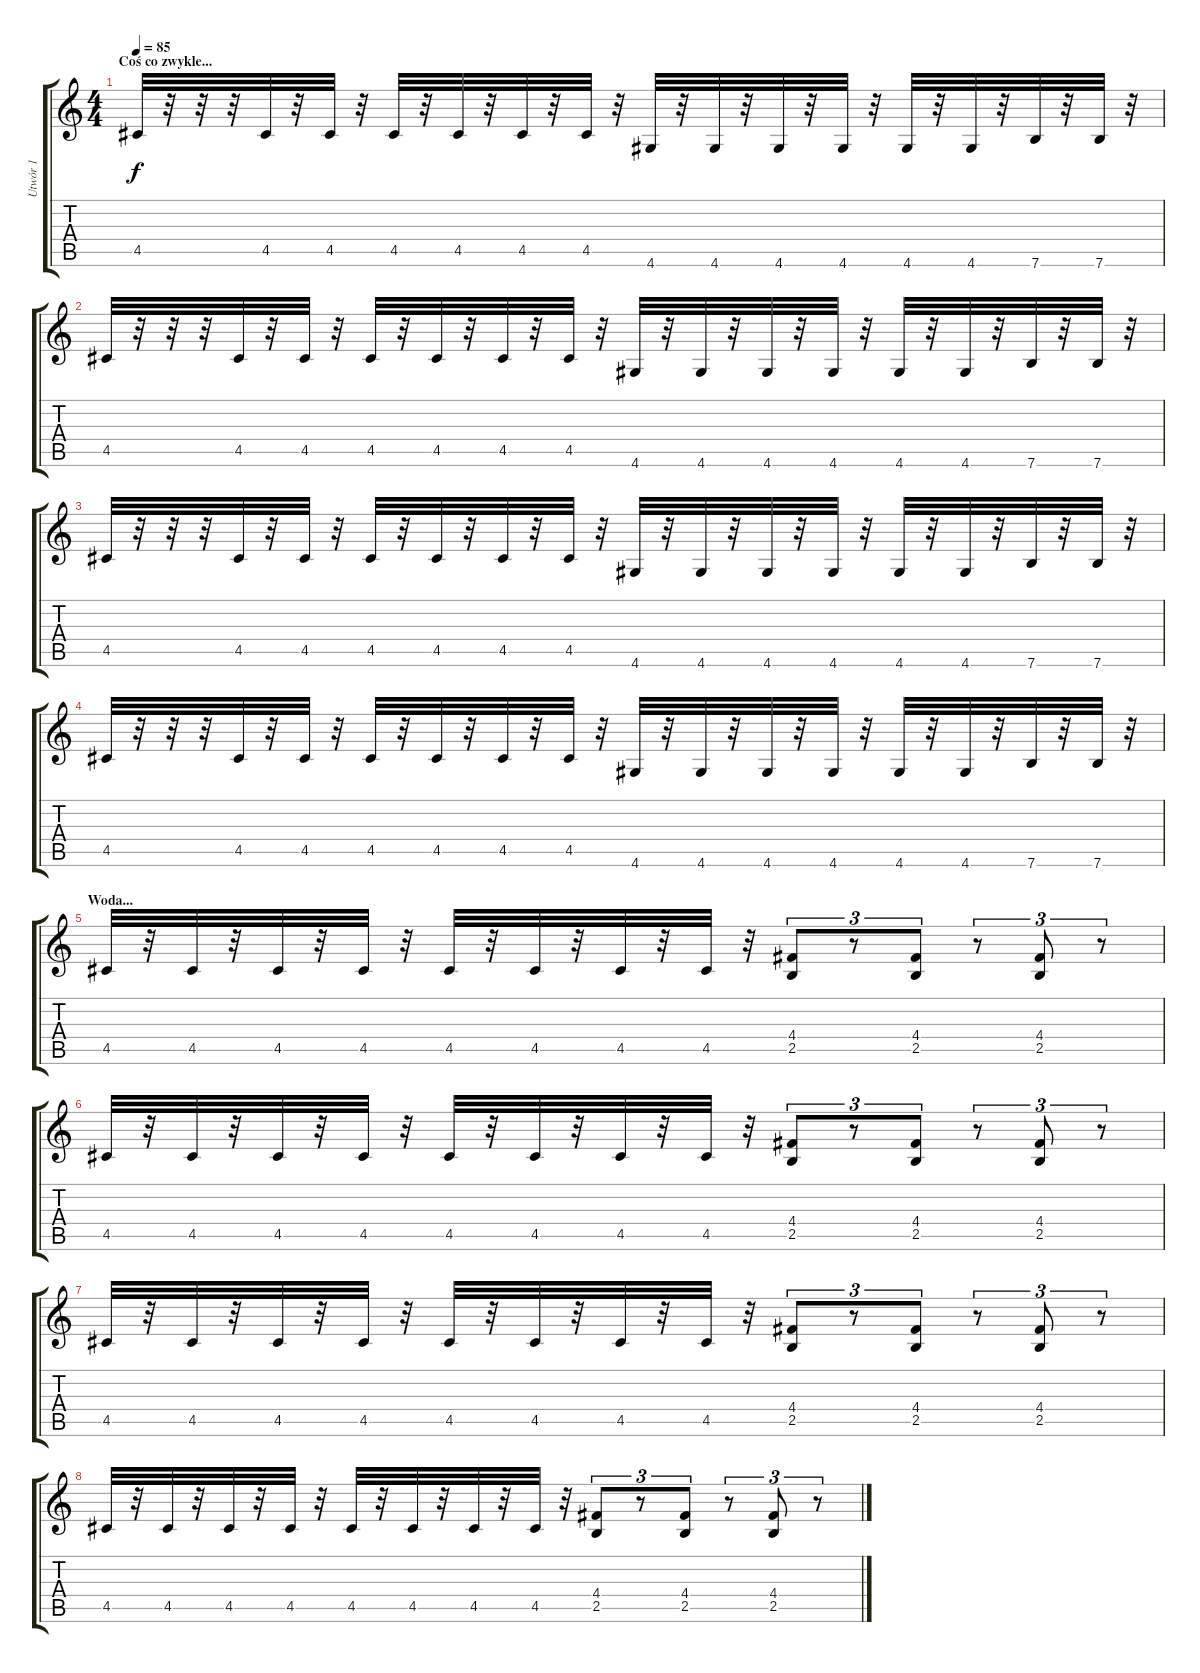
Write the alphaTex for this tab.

\track ("Utwór 1" "Utwór 1") {instrument distortionguitar}
\staff {score tabs}
\tuning (E4 B3 G3 D3 A2 E2) {hide}
\ts (4 4)
\section ("" "Coś co zwykle...")
\tempo 85
\clef g2
\ks c
4.5.32{dy f} r.32 r.32 r.32 4.5.32 r.32 4.5.32 r.32 4.5.32 r.32 4.5.32 r.32 4.5.32 r.32 4.5.32 r.32 4.6.32 r.32 4.6.32 r.32 4.6.32 r.32 4.6.32 r.32 4.6.32 r.32 4.6.32 r.32 7.6.32 r.32 7.6.32 r.32 |
4.5.32 r.32 r.32 r.32 4.5.32 r.32 4.5.32 r.32 4.5.32 r.32 4.5.32 r.32 4.5.32 r.32 4.5.32 r.32 4.6.32 r.32 4.6.32 r.32 4.6.32 r.32 4.6.32 r.32 4.6.32 r.32 4.6.32 r.32 7.6.32 r.32 7.6.32 r.32 |
4.5.32 r.32 r.32 r.32 4.5.32 r.32 4.5.32 r.32 4.5.32 r.32 4.5.32 r.32 4.5.32 r.32 4.5.32 r.32 4.6.32 r.32 4.6.32 r.32 4.6.32 r.32 4.6.32 r.32 4.6.32 r.32 4.6.32 r.32 7.6.32 r.32 7.6.32 r.32 |
4.5.32 r.32 r.32 r.32 4.5.32 r.32 4.5.32 r.32 4.5.32 r.32 4.5.32 r.32 4.5.32 r.32 4.5.32 r.32 4.6.32 r.32 4.6.32 r.32 4.6.32 r.32 4.6.32 r.32 4.6.32 r.32 4.6.32 r.32 7.6.32 r.32 7.6.32 r.32 |
\section ("" "Woda...")
4.5.32 r.32 4.5.32 r.32 4.5.32 r.32 4.5.32 r.32 4.5.32 r.32 4.5.32 r.32 4.5.32 r.32 4.5.32 r.32 (4.4 2.5).8{tu (3 2)} r.8{tu (3 2)} (4.4 2.5).8{tu (3 2)} r.8{tu (3 2)} (4.4 2.5).8{tu (3 2)} r.8{tu (3 2)} |
4.5.32 r.32 4.5.32 r.32 4.5.32 r.32 4.5.32 r.32 4.5.32 r.32 4.5.32 r.32 4.5.32 r.32 4.5.32 r.32 (4.4 2.5).8{tu (3 2)} r.8{tu (3 2)} (4.4 2.5).8{tu (3 2)} r.8{tu (3 2)} (4.4 2.5).8{tu (3 2)} r.8{tu (3 2)} |
4.5.32 r.32 4.5.32 r.32 4.5.32 r.32 4.5.32 r.32 4.5.32 r.32 4.5.32 r.32 4.5.32 r.32 4.5.32 r.32 (4.4 2.5).8{tu (3 2)} r.8{tu (3 2)} (4.4 2.5).8{tu (3 2)} r.8{tu (3 2)} (4.4 2.5).8{tu (3 2)} r.8{tu (3 2)} |
4.5.32 r.32 4.5.32 r.32 4.5.32 r.32 4.5.32 r.32 4.5.32 r.32 4.5.32 r.32 4.5.32 r.32 4.5.32 r.32 (4.4 2.5).8{tu (3 2)} r.8{tu (3 2)} (4.4 2.5).8{tu (3 2)} r.8{tu (3 2)} (4.4 2.5).8{tu (3 2)} r.8{tu (3 2)}
